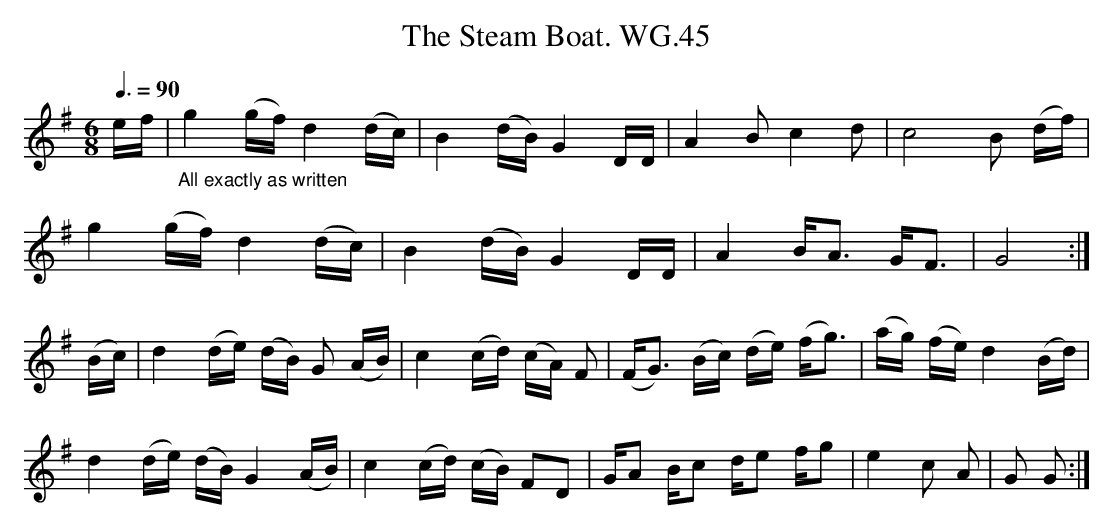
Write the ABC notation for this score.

X:1
T:Steam Boat. WG.45, The
M:6/8
L:1/8
Q:3/8=90
K:G
e/f/|"_All exactly as written" g2(g/f/) d2(d/c/)|B2(d/B/) G2D/D/|A2B c2d|c4 B (d/f/)|
g2(g/f/) d2(d/c/)|B2(d/B/) G2D/D/|A2B<A G<F|G4:|
(B/c/)|d2(d/e/) (d/B/) G (A/B/)|c2(c/d/) (c/A/) F|\
(F<G) (B/c/) (d/e/) (f<g)|(a/g/) (f/e/) d2 (B/d/)|
d2 (d/e/) (d/B/) G2(A/B/)|c2(c/d/) (c/B/) FD|G/A B/c d/e f/g|e2 c A|G G:|
